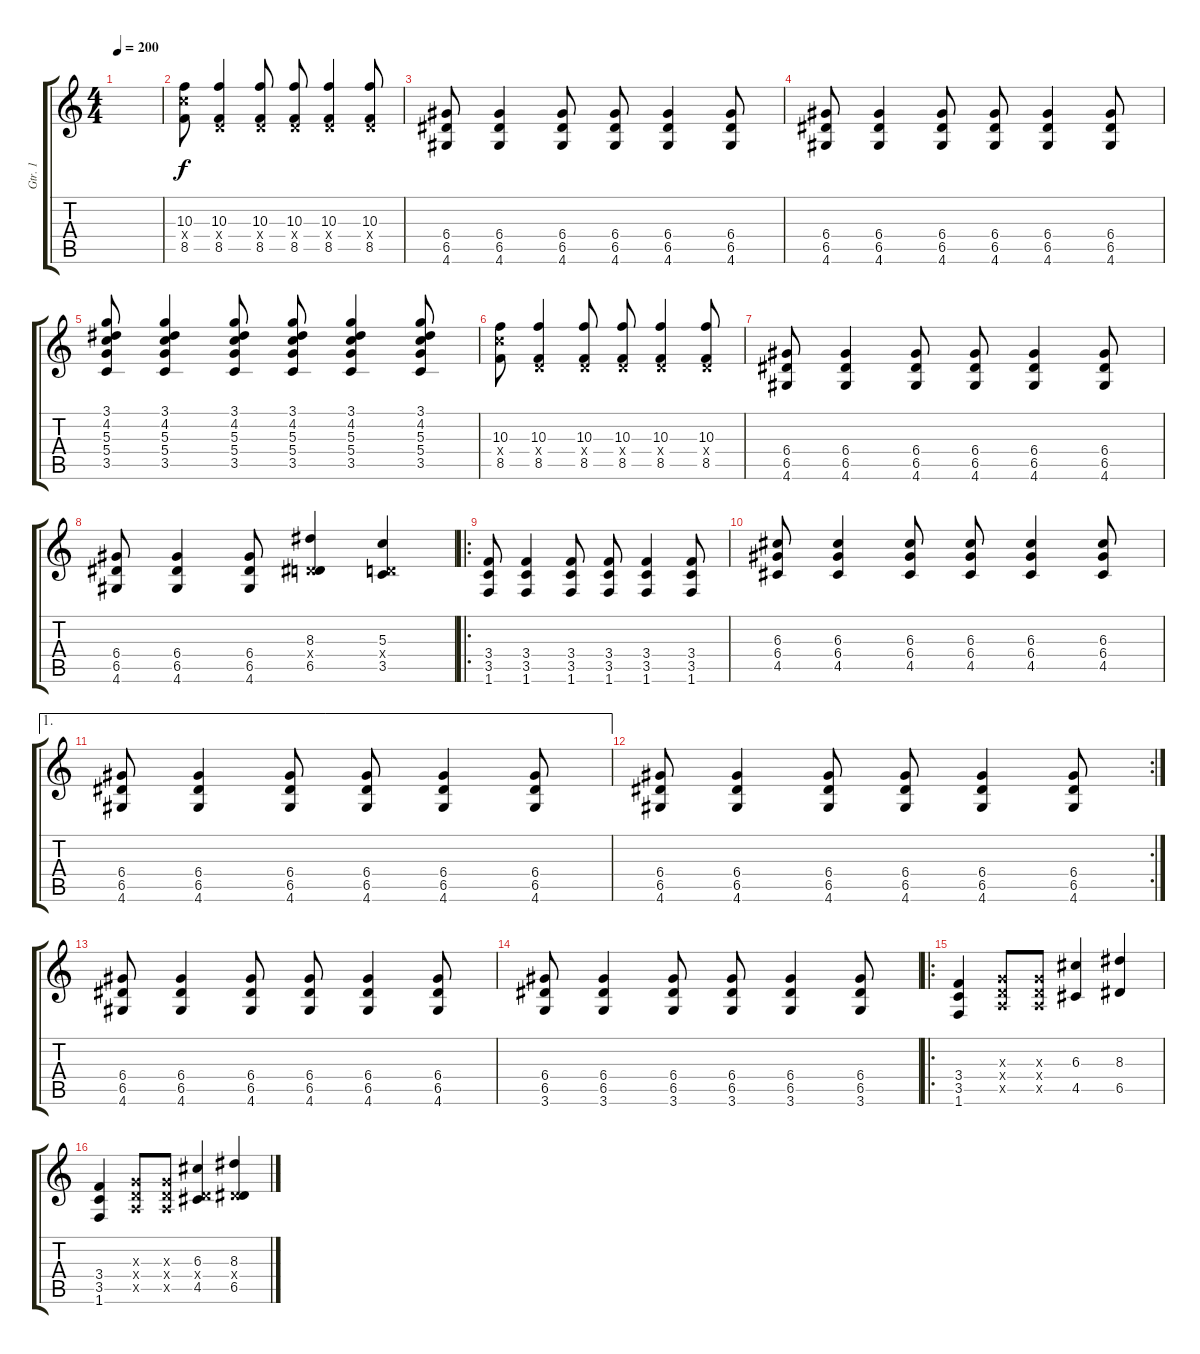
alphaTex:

\track ("Gtr. 1" "Gtr. 1") {instrument overdrivenguitar}
\staff {score tabs}
\tuning (E4 B3 G3 D3 A2 E2) {hide}
\ts (4 4)
\tempo 200
\clef g2
\ks c
|
(10.3 10.4{x} 8.5).8 (10.3 0.4{x} 8.5).4 (10.3 0.4{x} 8.5).8 (10.3 0.4{x} 8.5).8 (10.3 0.4{x} 8.5).4 (10.3 0.4{x} 8.5).8 |
(6.4 6.5 4.6).8 (6.4 6.5 4.6).4 (6.4 6.5 4.6).8 (6.4 6.5 4.6).8 (6.4 6.5 4.6).4 (6.4 6.5 4.6).8 |
(6.4 6.5 4.6).8 (6.4 6.5 4.6).4 (6.4 6.5 4.6).8 (6.4 6.5 4.6).8 (6.4 6.5 4.6).4 (6.4 6.5 4.6).8 |
(3.1 4.2 5.3 5.4 3.5).8 (3.1 4.2 5.3 5.4 3.5).4 (3.1 4.2 5.3 5.4 3.5).8 (3.1 4.2 5.3 5.4 3.5).8 (3.1 4.2 5.3 5.4 3.5).4 (3.1 4.2 5.3 5.4 3.5).8 |
(10.3 10.4{x} 8.5).8 (10.3 0.4{x} 8.5).4 (10.3 0.4{x} 8.5).8 (10.3 0.4{x} 8.5).8 (10.3 0.4{x} 8.5).4 (10.3 0.4{x} 8.5).8 |
(6.4 6.5 4.6).8 (6.4 6.5 4.6).4 (6.4 6.5 4.6).8 (6.4 6.5 4.6).8 (6.4 6.5 4.6).4 (6.4 6.5 4.6).8 |
(6.4 6.5 4.6).8 (6.4 6.5 4.6).4 (6.4 6.5 4.6).8 (8.3 0.4{x} 6.5).4 (5.3 0.4{x} 3.5).4 |
\ro
(3.4 3.5 1.6).8 (3.4 3.5 1.6).4 (3.4 3.5 1.6).8 (3.4 3.5 1.6).8 (3.4 3.5 1.6).4 (3.4 3.5 1.6).8 |
(6.3 6.4 4.5).8 (6.3 6.4 4.5).4 (6.3 6.4 4.5).8 (6.3 6.4 4.5).8 (6.3 6.4 4.5).4 (6.3 6.4 4.5).8 |
\ae 1
(6.4 6.5 4.6).8 (6.4 6.5 4.6).4 (6.4 6.5 4.6).8 (6.4 6.5 4.6).8 (6.4 6.5 4.6).4 (6.4 6.5 4.6).8 |
\rc 2
(6.4 6.5 4.6).8 (6.4 6.5 4.6).4 (6.4 6.5 4.6).8 (6.4 6.5 4.6).8 (6.4 6.5 4.6).4 (6.4 6.5 4.6).8 |
(6.4 6.5 4.6).8 (6.4 6.5 4.6).4 (6.4 6.5 4.6).8 (6.4 6.5 4.6).8 (6.4 6.5 4.6).4 (6.4 6.5 4.6).8 |
(6.4 6.5 3.6).8 (6.4 6.5 3.6).4 (6.4 6.5 3.6).8 (6.4 6.5 3.6).8 (6.4 6.5 3.6).4 (6.4 6.5 3.6).8 |
\ro
(3.4 3.5 1.6).4 (0.3{x} 0.4{x} 0.5{x}).8 (0.3{x} 0.4{x} 0.5{x}).8 (6.3 4.5).4 (8.3 6.5).4 |
(3.4 3.5 1.6).4 (0.3{x} 0.4{x} 0.5{x}).8 (0.3{x} 0.4{x} 0.5{x}).8 (6.3 0.4{x} 4.5).4 (8.3 0.4{x} 6.5).4
